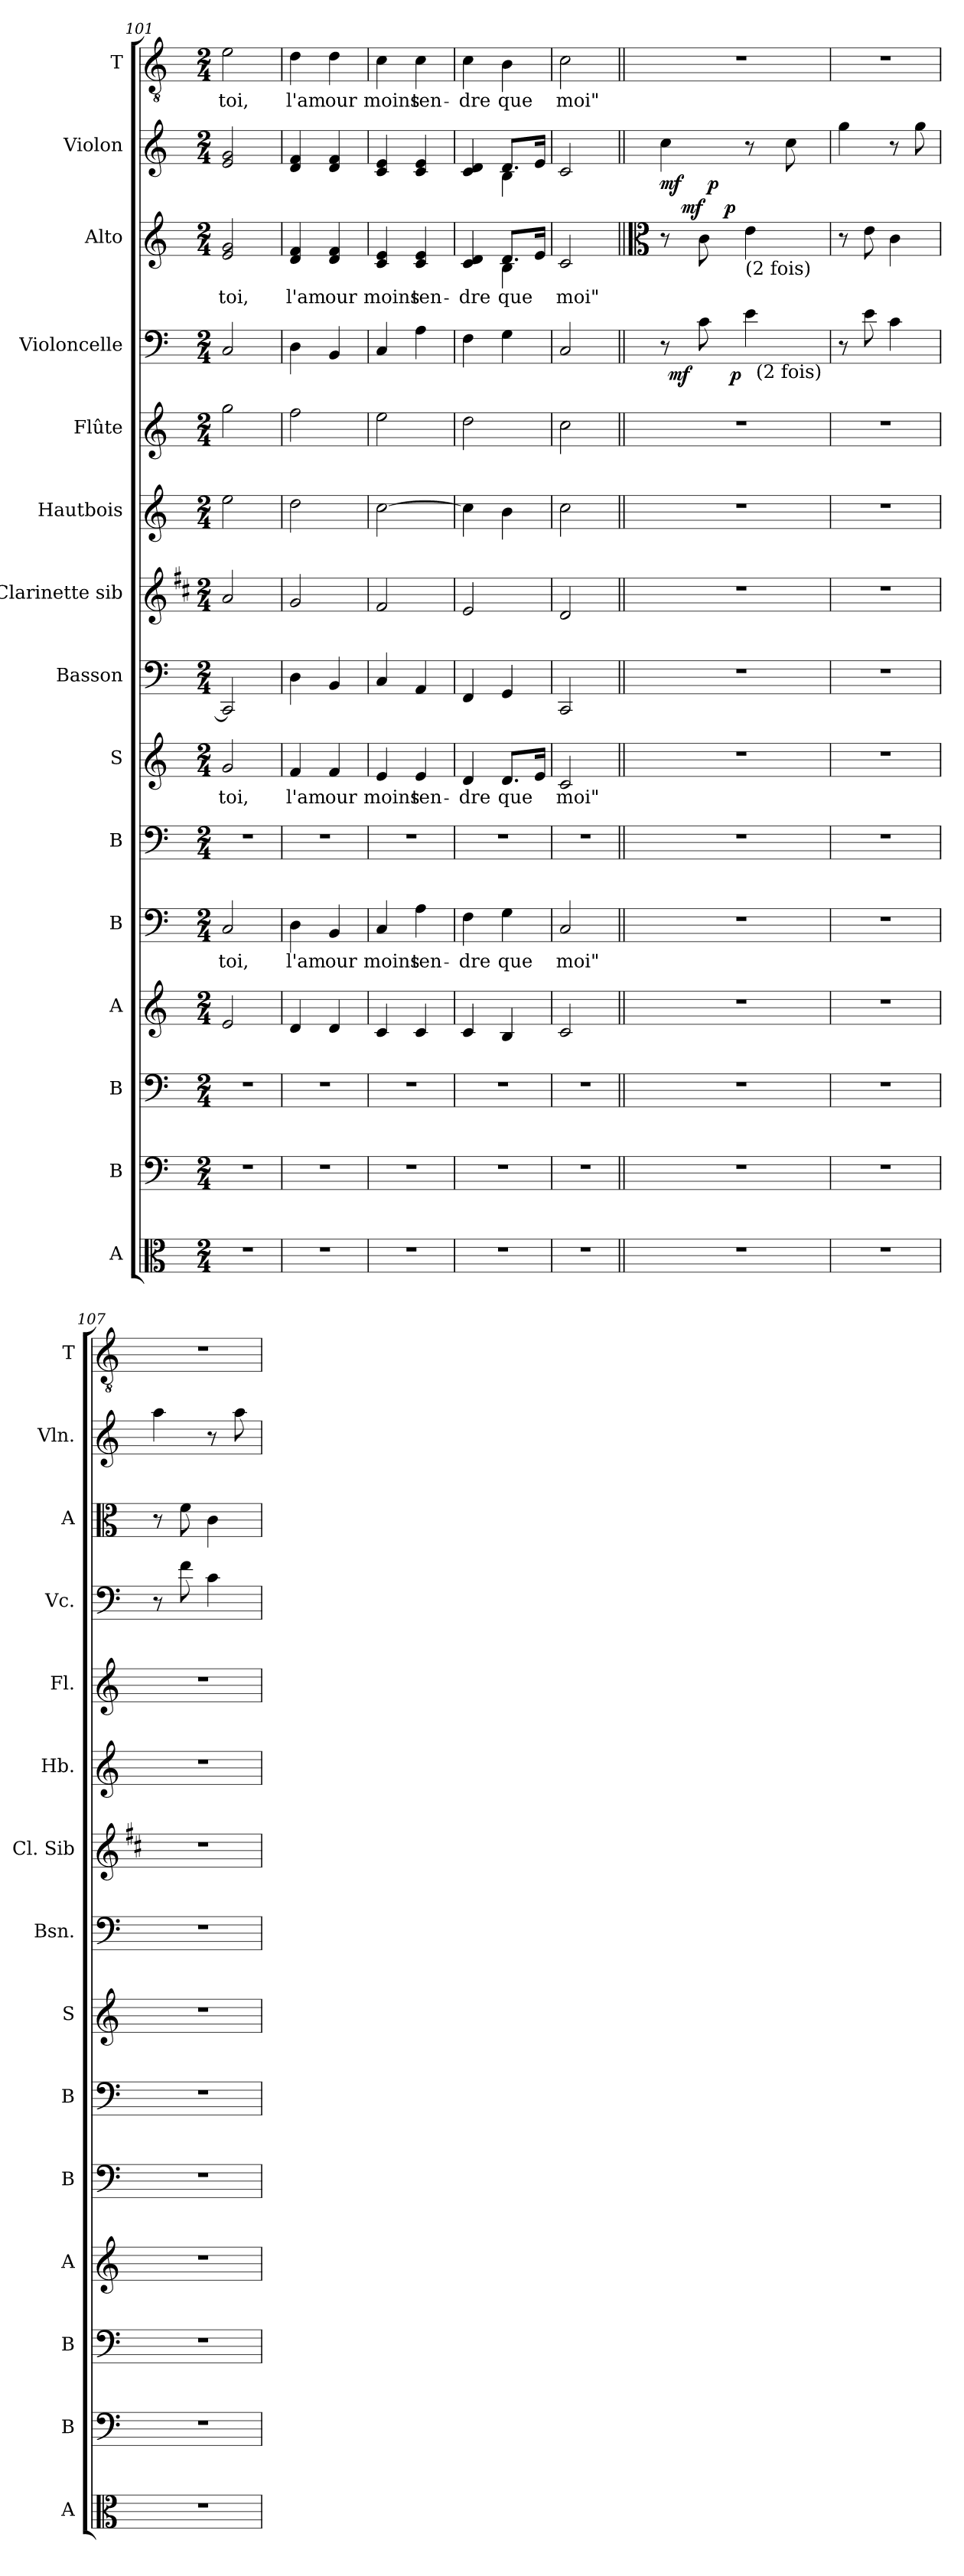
**kern	**kern	**kern	**kern	**kern	**text	**kern	**kern	**text	**kern	**kern	**kern	**kern	**kern	**dynam	**kern	**text	**dynam	**kern	**dynam	**kern	**text
*part15	*part14	*part13	*part12	*part11	*part11	*part10	*part9	*part9	*part8	*part7	*part6	*part5	*part4	*part4	*part3	*part3	*part3	*part2	*part2	*part1	*part1
*staff15	*staff14	*staff13	*staff12	*staff11	*staff11	*staff10	*staff9	*staff9	*staff8	*staff7	*staff6	*staff5	*staff4	*staff4	*staff3	*staff3	*staff3	*staff2	*staff2	*staff1	*staff1
*I"A	*I"B	*I"B	*I"A	*I"B	*	*I"B	*I"S	*	*I"Basson	*I"Clarinette sib	*I"Hautbois	*I"Flûte	*I"Violoncelle	*	*I"Alto	*	*	*I"Violon	*	*I"T	*
*I'A	*I'B	*I'B	*I'A	*I'B	*	*I'B	*I'S	*	*I'Bsn.	*I'Cl. Sib	*I'Hb.	*I'Fl.	*I'Vc.	*	*I'A	*	*	*I'Vln.	*	*I'T	*
*clefC3	*clefF4	*clefF4	*clefG2	*clefF4	*	*clefF4	*clefG2	*	*clefF4	*clefG2	*clefG2	*clefG2	*clefF4	*	*clefG2	*	*	*clefG2	*	*clefGv2	*
*	*	*	*	*	*	*	*	*	*	*ITrd1c2	*	*	*	*	*	*	*	*	*	*	*
*k[]	*k[]	*k[]	*k[]	*k[]	*	*k[]	*k[]	*	*k[]	*k[]	*k[]	*k[]	*k[]	*	*k[]	*	*	*k[]	*	*k[]	*
*C:	*C:	*C:	*C:	*C:	*	*C:	*C:	*	*C:	*C:	*C:	*C:	*C:	*	*C:	*	*	*C:	*	*C:	*
*M2/4	*M2/4	*M2/4	*M2/4	*M2/4	*	*M2/4	*M2/4	*	*M2/4	*M2/4	*M2/4	*M2/4	*M2/4	*	*M2/4	*	*	*M2/4	*	*M2/4	*
=101	=101	=101	=101	=101	=101	=101	=101	=101	=101	=101	=101	=101	=101	=101	=101	=101	=101	=101	=101	=101	=101
!	!	!	!	!	!LO:LY:b	!	!	!LO:LY:b	!	!	!	!	!	!	!	!LO:LY:b	!	!	!	!	!LO:LY:b
2r	2r	2r	2e/	2C/	toi,	2r	2g/	toi,	2CC/]	2g/	2ee\	2gg\	2C/	.	2e/ 2g/	toi,	.	2e/ 2g/	.	2e\	toi,
!!LO:PB:g=z
=102	=102	=102	=102	=102	=102	=102	=102	=102	=102	=102	=102	=102	=102	=102	=102	=102	=102	=102	=102	=102	=102
!	!	!	!	!	!LO:LY:b	!	!	!LO:LY:b	!	!	!	!	!	!	!	!LO:LY:b	!	!	!	!	!LO:LY:b
2r	2r	2r	4d/	4D\	l'am	2r	4f/	l'am	4D\	2f/	2dd\	2ff\	4D\	.	4d/ 4f/	l'am	.	4d/ 4f/	.	4d\	l'am
!	!	!	!	!	!LO:LY:b	!	!	!LO:LY:b	!	!	!	!	!	!	!	!LO:LY:b	!	!	!	!	!LO:LY:b
.	.	.	4d/	4BB/	our	.	4f/	our	4BB/	.	.	.	4BB/	.	4d/ 4f/	our	.	4d/ 4f/	.	4d\	our
=103	=103	=103	=103	=103	=103	=103	=103	=103	=103	=103	=103	=103	=103	=103	=103	=103	=103	=103	=103	=103	=103
!	!	!	!	!	!LO:LY:b	!	!	!LO:LY:b	!	!	!	!	!	!	!	!LO:LY:b	!	!	!	!	!LO:LY:b
2r	2r	2r	4c/	4C/	moins	2r	4e/	moins	4C/	2e/	[2cc\	2ee\	4C/	.	4c/ 4e/	moins	.	4c/ 4e/	.	4c\	moins
!	!	!	!	!	!LO:LY:b	!	!	!LO:LY:b	!	!	!	!	!	!	!	!LO:LY:b	!	!	!	!	!LO:LY:b
.	.	.	4c/	4A\	ten-	.	4e/	ten-	4AA/	.	.	.	4A\	.	4c/ 4e/	ten-	.	4c/ 4e/	.	4c\	ten-
=104	=104	=104	=104	=104	=104	=104	=104	=104	=104	=104	=104	=104	=104	=104	=104	=104	=104	=104	=104	=104	=104
!	!	!	!	!	!LO:LY:b	!	!	!LO:LY:b	!	!	!	!	!	!	!	!LO:LY:b	!	!	!	!	!LO:LY:b
*	*	*	*	*	*	*	*	*	*	*	*	*	*	*	*^	*	*	*^	*	*	*
2r	2r	2r	4c/	4F\	-dre	2r	4d/	-dre	4FF/	2d/	4cc\]	2dd\	4F\	.	4c/ 4d/	4ryy	-dre	.	4c/ 4d/	4ryy	.	4c\	-dre
!	!	!	!	!	!LO:LY:b	!	!	!LO:LY:b	!	!	!	!	!	!	!	!	!LO:LY:b	!	!	!	!	!	!LO:LY:b
.	.	.	4B/	4G\	que	.	8.d/L	que	4GG/	.	4b\	.	4G\	.	8.d/L	4B\	que	.	8.d/L	4B\	.	4B\	que
.	.	.	.	.	.	.	16e/Jk	.	.	.	.	.	.	.	16e/Jk	.	.	.	16e/Jk	.	.	.	.
*	*	*	*	*	*	*	*	*	*	*	*	*	*	*	*v	*v	*	*	*	*	*	*	*
*	*	*	*	*	*	*	*	*	*	*	*	*	*	*	*	*	*	*v	*v	*	*	*
=104X5	=104X5	=104X5	=104X5	=104X5	=104X5	=104X5	=104X5	=104X5	=104X5	=104X5	=104X5	=104X5	=104X5	=104X5	=104X5	=104X5	=104X5	=104X5	=104X5	=104X5	=104X5
!	!	!	!	!	!LO:LY:b	!	!	!LO:LY:b	!	!	!	!	!	!	!	!LO:LY:b	!	!	!	!	!LO:LY:b
2r	2r	2r	2c/	2C/	moi"	2r	2c/	moi"	2CC/	2c/	2cc\	2cc\	2C/	.	2c/	moi"	.	2c/	.	2c\	moi"
!!LO:PB:g=z
=105||	=105||	=105||	=105||	=105||	=105||	=105||	=105||	=105||	=105||	=105||	=105||	=105||	=105||	=105||	=105||	=105||	=105||	=105||	=105||	=105||	=105||
*	*	*	*	*	*	*	*	*	*	*	*	*	*	*	*clefC3	*	*	*	*	*	*
!	!	!	!	!	!	!	!	!	!	!	!	!	!	!	!	!	!	!LO:TX:a:t=allegretto	!	!	!
!	!	!	!	!	!	!	!	!	!	!	!	!	!	!	!	!	!	!LO:TX:a:t=sempre pizz	!	!	!
!	!	!	!	!	!	!	!	!	!	!	!	!	!	!	!LO:TX:a:t=sempre pizz	!	!	!	!	!	!
!	!	!	!	!	!	!	!	!	!	!	!	!	!LO:TX:a:t=sempre pizz	!	!	!	!	!	!	!	!
!	!	!	!	!	!	!	!	!	!	!	!	!	!	!	!	!	!	!	!LO:DY:b	!	!
*	*	*	*	*	*	*	*	*	*	*	*	*	*^	*	*^	*	*	*^	*	*	*
*	*	*	*	*	*	*	*	*	*	*	*	*	*	*^	*	*	*^	*	*	*	*	*	*	*
*	*	*	*	*	*	*	*	*	*	*	*	*	*	*	*^	*	*	*	*	*	*	*	*	*	*	*
2r	2r	2r	2r	2r	.	2r	2r	.	2r	2r	2r	2r	8r	48ryy	6ryy	4ryy	.	8r	16ryy	8.ryy	.	.	4cc\	12..ryy	mf	2r	.
!	!	!	!	!	!	!	!	!	!	!	!	!	!	!	!	!	!LO:DY:b	!	!	!	!	!	!	!	!	!	!
.	.	.	.	.	.	.	.	.	.	.	.	.	.	3ryy	.	.	mf	.	.	.	.	.	.	.	.	.	.
!	!	!	!	!	!	!	!	!	!	!	!	!	!	!	!	!	!	!	!	!	!	!LO:DY:b	!	!	!	!	!
.	.	.	.	.	.	.	.	.	.	.	.	.	.	.	.	.	.	.	4..ryy	.	.	mf	.	.	.	.	.
.	.	.	.	.	.	.	.	.	.	.	.	.	8c\	.	.	.	.	8c\	.	.	.	.	.	.	.	.	.
!	!	!	!	!	!	!	!	!	!	!	!	!	!	!	!	!	!	!	!	!	!	!	!	!	!LO:DY:b	!	!
.	.	.	.	.	.	.	.	.	.	.	.	.	.	.	.	.	.	.	.	.	.	.	.	3ryy	p	.	.
.	.	.	.	.	.	.	.	.	.	.	.	.	.	.	48.ryy	.	.	.	.	.	.	.	.	.	.	.	.
!	!	!	!	!	!	!	!	!	!	!	!	!	!	!	!	!	!	!	!	!	!	!LO:DY:b	!	!	!	!	!
.	.	.	.	.	.	.	.	.	.	.	.	.	.	.	.	.	.	.	.	4ryy	.	p	.	.	.	.	.
!	!	!	!	!	!	!	!	!	!	!	!	!	!	!	!	!	!LO:DY:b	!	!	!	!	!	!	!	!	!	!
.	.	.	.	.	.	.	.	.	.	.	.	.	.	.	6ryy	.	p	.	.	.	.	.	.	.	.	.	.
!	!	!	!	!	!	!	!	!	!	!	!	!	!	!	!	!	!	!LO:TX:b:t=(2 fois)	!	!	!	!	!	!	!	!	!
.	.	.	.	.	.	.	.	.	.	.	.	.	4e\	.	.	32ryy	.	4e\	.	.	.	.	8r	.	.	.	.
!	!	!	!	!	!	!	!	!	!	!	!	!	!	!	!	!LO:TX:b:t=(2 fois)	!	!	!	!	!	!	!	!	!	!	!
.	.	.	.	.	.	.	.	.	.	.	.	.	.	.	.	8..ryy	.	.	.	.	.	.	.	.	.	.	.
.	.	.	.	.	.	.	.	.	.	.	.	.	.	12..ryy	.	.	.	.	.	.	.	.	.	.	.	.	.
.	.	.	.	.	.	.	.	.	.	.	.	.	.	.	12ryy	.	.	.	.	.	.	.	.	.	.	.	.
.	.	.	.	.	.	.	.	.	.	.	.	.	.	.	.	.	.	.	.	.	.	.	8cc\	.	.	.	.
.	.	.	.	.	.	.	.	.	.	.	.	.	.	.	.	.	.	.	.	16ryy	.	.	.	.	.	.	.
.	.	.	.	.	.	.	.	.	.	.	.	.	.	.	24ryy	.	.	.	.	.	.	.	.	.	.	.	.
.	.	.	.	.	.	.	.	.	.	.	.	.	.	.	.	.	.	.	.	.	.	.	.	48ryy	.	.	.
.	.	.	.	.	.	.	.	.	.	.	.	.	.	.	96ryy	.	.	.	.	.	.	.	.	.	.	.	.
=106	=106	=106	=106	=106	=106	=106	=106	=106	=106	=106	=106	=106	=106	=106	=106	=106	=106	=106	=106	=106	=106	=106	=106	=106	=106	=106	=106
!	!	!	!	!	!	!	!	!	!	!	!	!	!	!	!	!	!	!	!	!	!	!	!LO:TX:b:t=(2 fois)	!	!	!	!
*	*	*	*	*	*	*	*	*	*	*	*	*	*v	*v	*v	*v	*	*	*	*	*	*	*v	*v	*	*	*
*	*	*	*	*	*	*	*	*	*	*	*	*	*	*	*v	*v	*v	*	*	*	*	*	*
2r	2r	2r	2r	2r	.	2r	2r	.	2r	2r	2r	2r	8r	.	8r	.	.	4gg\	.	2r	.
.	.	.	.	.	.	.	.	.	.	.	.	.	8e\	.	8e\	.	.	.	.	.	.
.	.	.	.	.	.	.	.	.	.	.	.	.	4c\	.	4c\	.	.	8r	.	.	.
.	.	.	.	.	.	.	.	.	.	.	.	.	.	.	.	.	.	8gg\	.	.	.
=107	=107	=107	=107	=107	=107	=107	=107	=107	=107	=107	=107	=107	=107	=107	=107	=107	=107	=107	=107	=107	=107
2r	2r	2r	2r	2r	.	2r	2r	.	2r	2r	2r	2r	8r	.	8r	.	.	4aa\	.	2r	.
.	.	.	.	.	.	.	.	.	.	.	.	.	8f\	.	8f\	.	.	.	.	.	.
.	.	.	.	.	.	.	.	.	.	.	.	.	4c\	.	4c\	.	.	8r	.	.	.
.	.	.	.	.	.	.	.	.	.	.	.	.	.	.	.	.	.	8aa\	.	.	.
=	=	=	=	=	=	=	=	=	=	=	=	=	=	=	=	=	=	=	=	=	=
*-	*-	*-	*-	*-	*-	*-	*-	*-	*-	*-	*-	*-	*-	*-	*-	*-	*-	*-	*-	*-	*-
